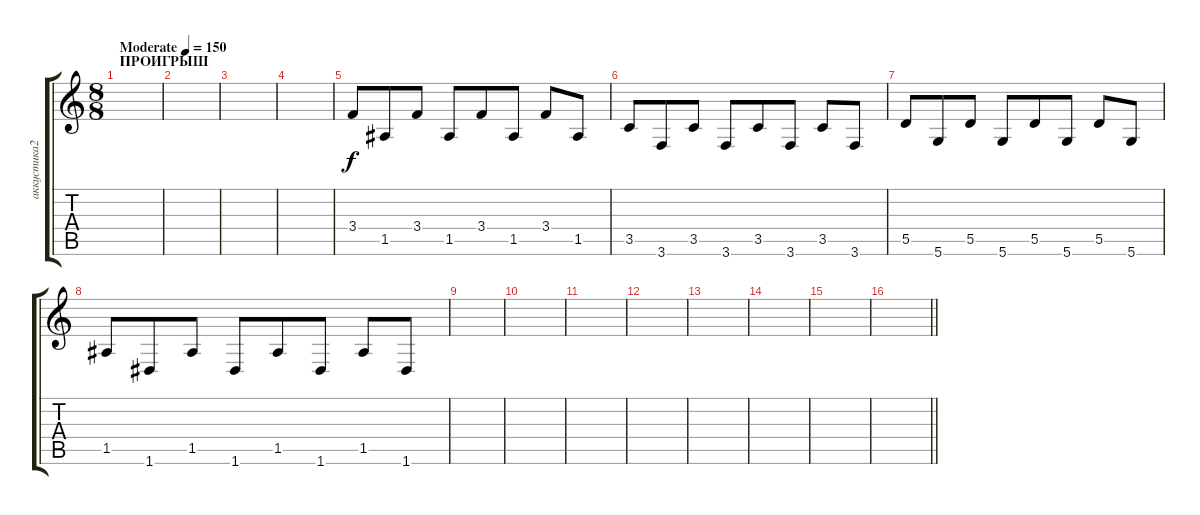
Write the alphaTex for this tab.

\track ("аккустика2" "аккустика2") {instrument acousticguitarsteel}
\staff {score tabs}
\tuning (E4 B3 G3 D3 A2 D2) {hide}
\ts (8 8)
\section ("" "ПРОИГРЫШ")
\tempo (150 "Moderate")
\clef g2
\ks c
|
|
|
|
3.4.8 1.5.8 3.4.8 1.5.8 3.4.8 1.5.8 3.4.8 1.5.8 |
3.5.8 3.6.8 3.5.8 3.6.8 3.5.8 3.6.8 3.5.8 3.6.8 |
5.5.8 5.6.8 5.5.8 5.6.8 5.5.8 5.6.8 5.5.8 5.6.8 |
1.5.8 1.6.8 1.5.8 1.6.8 1.5.8 1.6.8 1.5.8 1.6.8 |
|
|
|
|
|
|
|
\barLineRight lightlight
